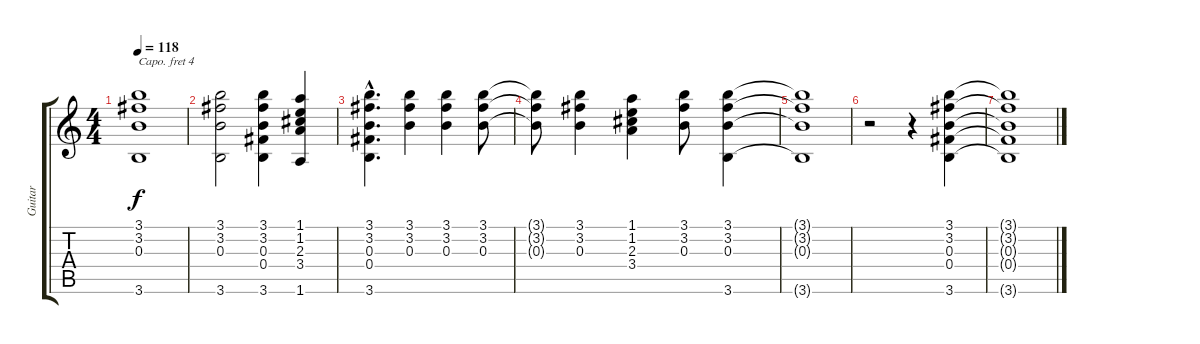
\track ("Guitar" "Guitar") {instrument acousticguitarnylon}
\staff {score tabs}
\capo 4
\tuning (E4 B3 G3 D3 A2 E2) {hide}
\ts (4 4)
\tempo 118
\clef g2
\ks c
(3.1 3.2 0.3 3.6).1{dy f} |
(3.1 3.2 0.3 3.6).2 (3.1 3.2 0.3 0.4 3.6).4 (1.1 1.2 2.3 3.4 1.6).4 |
(3.1{hac} 3.2{hac} 0.3{hac} 0.4{hac} 3.6{hac}).4{d} (3.1 3.2 0.3).4 (3.1 3.2 0.3).4 (3.1 3.2 0.3).8 |
(3.1{t} 3.2{t} 0.3{t}).8 (3.1 3.2 0.3).4 (1.1 1.2 2.3 3.4).4 (3.1 3.2 0.3).8 (3.1 3.2 0.3 3.6).4 |
(3.1{t} 3.2{t} 0.3{t} 3.6{t}).1 |
r.2 r.4 (3.1 3.2 0.3 0.4 3.6).4 |
(3.1{t} 3.2{t} 0.3{t} 0.4{t} 3.6{t}).1
